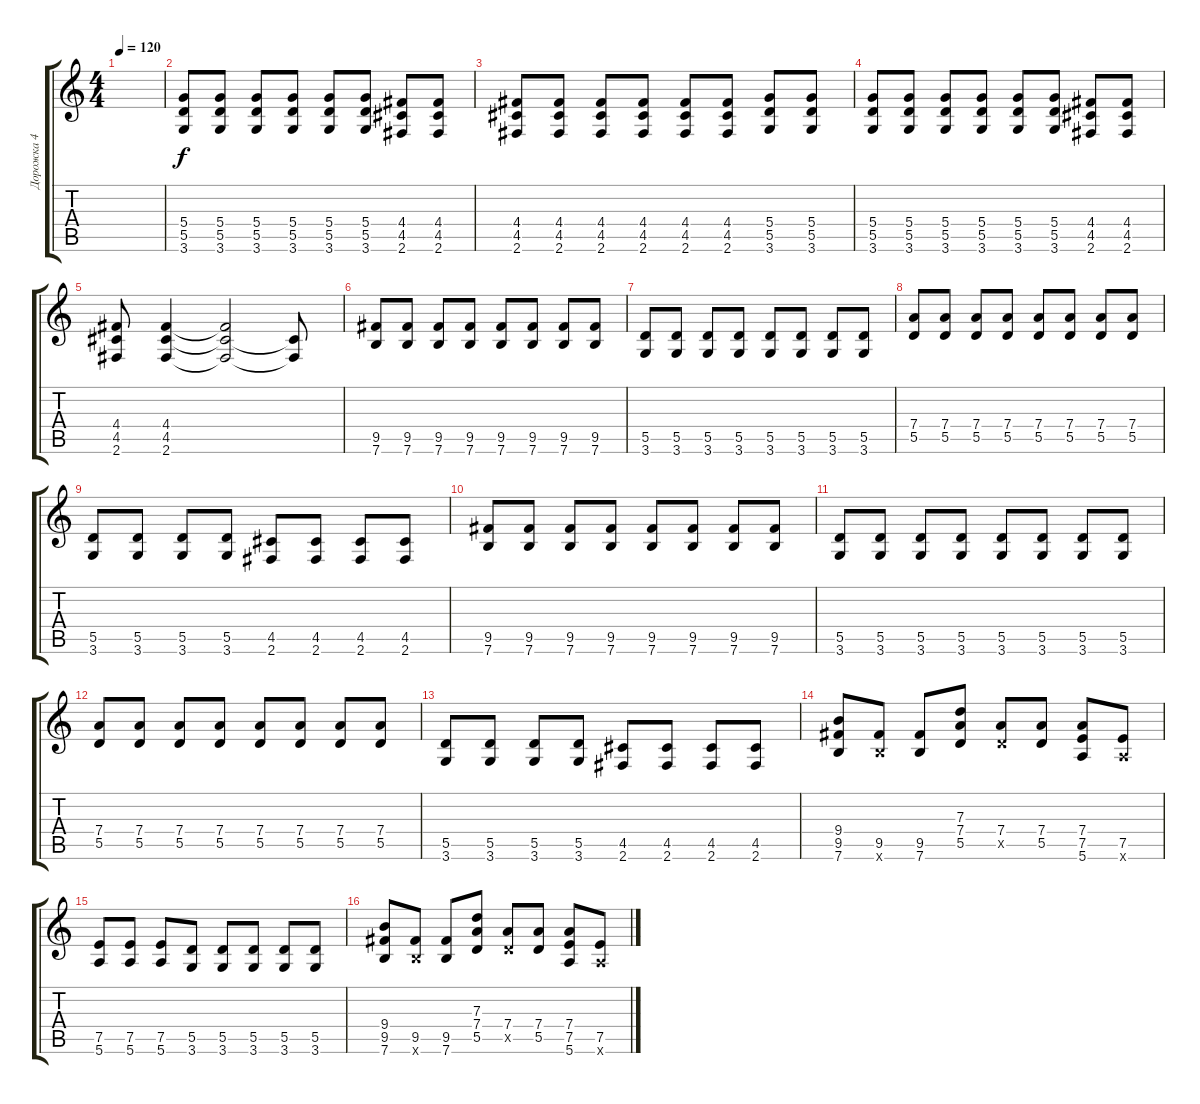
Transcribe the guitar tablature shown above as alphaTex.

\track ("Дорожка 4" "Дорожка 4") {instrument overdrivenguitar}
\staff {score tabs}
\tuning (E4 B3 G3 D3 A2 E2) {hide}
\ts (4 4)
\tempo 120
\clef g2
\ks c
|
(5.4 5.5 3.6).8 (5.4 5.5 3.6).8 (5.4 5.5 3.6).8 (5.4 5.5 3.6).8 (5.4 5.5 3.6).8 (5.4 5.5 3.6).8 (4.4 4.5 2.6).8 (4.4 4.5 2.6).8 |
(4.4 4.5 2.6).8 (4.4 4.5 2.6).8 (4.4 4.5 2.6).8 (4.4 4.5 2.6).8 (4.4 4.5 2.6).8 (4.4 4.5 2.6).8 (5.4 5.5 3.6).8 (5.4 5.5 3.6).8 |
(5.4 5.5 3.6).8 (5.4 5.5 3.6).8 (5.4 5.5 3.6).8 (5.4 5.5 3.6).8 (5.4 5.5 3.6).8 (5.4 5.5 3.6).8 (4.4 4.5 2.6).8 (4.4 4.5 2.6).8 |
(4.4 4.5 2.6).8 (4.4 4.5 2.6).4 (4.4{t} 4.5{t} 2.6{t}).2 (4.5{t} 2.6{t}).8 |
(9.5 7.6).8 (9.5 7.6).8 (9.5 7.6).8 (9.5 7.6).8 (9.5 7.6).8 (9.5 7.6).8 (9.5 7.6).8 (9.5 7.6).8 |
(5.5 3.6).8 (5.5 3.6).8 (5.5 3.6).8 (5.5 3.6).8 (5.5 3.6).8 (5.5 3.6).8 (5.5 3.6).8 (5.5 3.6).8 |
(7.4 5.5).8 (7.4 5.5).8 (7.4 5.5).8 (7.4 5.5).8 (7.4 5.5).8 (7.4 5.5).8 (7.4 5.5).8 (7.4 5.5).8 |
(5.5 3.6).8 (5.5 3.6).8 (5.5 3.6).8 (5.5 3.6).8 (4.5 2.6).8 (4.5 2.6).8 (4.5 2.6).8 (4.5 2.6).8 |
(9.5 7.6).8 (9.5 7.6).8 (9.5 7.6).8 (9.5 7.6).8 (9.5 7.6).8 (9.5 7.6).8 (9.5 7.6).8 (9.5 7.6).8 |
(5.5 3.6).8 (5.5 3.6).8 (5.5 3.6).8 (5.5 3.6).8 (5.5 3.6).8 (5.5 3.6).8 (5.5 3.6).8 (5.5 3.6).8 |
(7.4 5.5).8 (7.4 5.5).8 (7.4 5.5).8 (7.4 5.5).8 (7.4 5.5).8 (7.4 5.5).8 (7.4 5.5).8 (7.4 5.5).8 |
(5.5 3.6).8 (5.5 3.6).8 (5.5 3.6).8 (5.5 3.6).8 (4.5 2.6).8 (4.5 2.6).8 (4.5 2.6).8 (4.5 2.6).8 |
(9.4 9.5 7.6).8 (9.5 7.6{x}).8 (9.5 7.6).8 (7.3 7.4 5.5).8 (7.4 5.5{x}).8 (7.4 5.5).8 (7.4 7.5 5.6).8 (7.5 5.6{x}).8 |
(7.5 5.6).8 (7.5 5.6).8 (7.5 5.6).8 (5.5 3.6).8 (5.5 3.6).8 (5.5 3.6).8 (5.5 3.6).8 (5.5 3.6).8 |
(9.4 9.5 7.6).8 (9.5 7.6{x}).8 (9.5 7.6).8 (7.3 7.4 5.5).8 (7.4 5.5{x}).8 (7.4 5.5).8 (7.4 7.5 5.6).8 (7.5 5.6{x}).8
